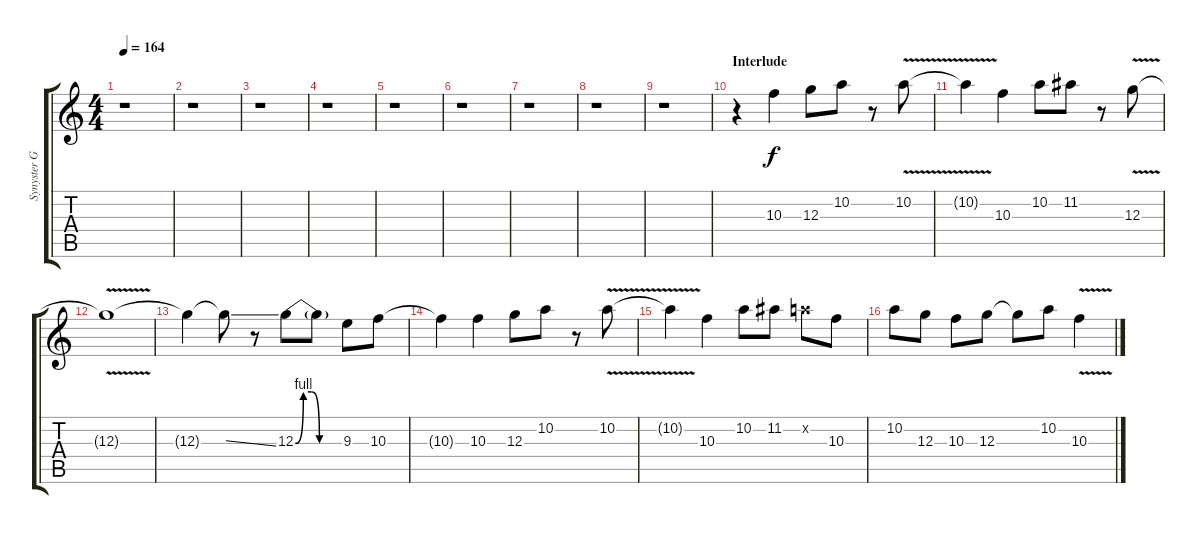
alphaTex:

\track ("Synyster Gates (Pan-Lead)" "Synyster G") {instrument distortionguitar}
\staff {score tabs}
\tuning (E4 B3 G3 D3 A2 D2) {hide}
\ts (4 4)
\tempo 164
\clef g2
\ks c
r.1{dy f} |
r.1 |
r.1 |
r.1 |
r.1 |
r.1 |
r.1 |
r.1 |
r.1 |
\section ("" "Interlude")
r.4 10.3.4 12.3.8 10.2.8 r.8 10.2{v}.8 |
10.2{t}.4 10.3.4 10.2.8 11.2.8 r.8 12.3{v}.8 |
12.3{t}.1 |
12.3{t}.4 12.3{ss t}.8 r.8 12.3{be (custom 0 0 10 4 20 4 30 0 60 0)}.8 12.3{t}.8 9.3.8 10.3.8 |
10.3{t}.4 10.3.4 12.3.8 10.2.8 r.8 10.2{v}.8 |
10.2{t}.4 10.3.4 10.2.8 11.2.8 10.2{x}.8 10.3.8 |
10.2.8 12.3.8 10.3.8 12.3.8 12.3{t}.8 10.2.8 10.3{v}.4
